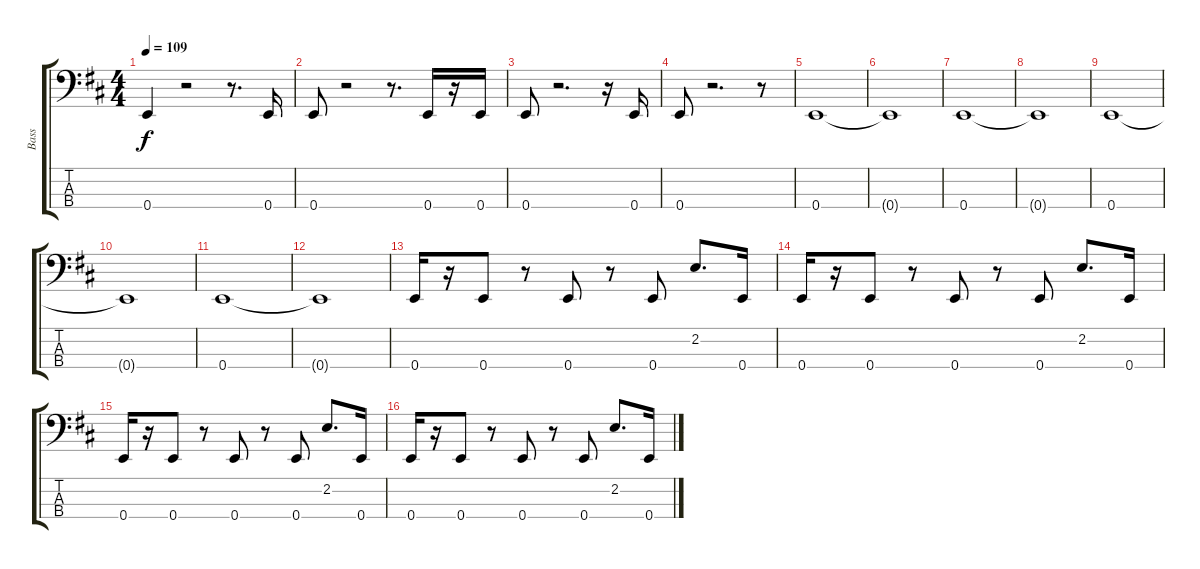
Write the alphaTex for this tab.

\track ("Bass" "Bass") {instrument electricbassfinger}
\staff {score tabs}
\tuning (G2 D2 A1 E1) {hide}
\ts (4 4)
\tempo 109
\clef f4
\ks d
0.4.4{dy f} r.2 r.8{d} 0.4.16 |
0.4.8 r.2 r.8{d} 0.4.16 r.16 0.4.16 |
0.4.8 r.2{d} r.16 0.4.16 |
0.4.8 r.2{d} r.8 |
0.4.1 |
0.4{t}.1 |
0.4.1 |
0.4{t}.1 |
0.4.1 |
0.4{t}.1 |
0.4.1 |
0.4{t}.1 |
0.4.16 r.16 0.4.8 r.8 0.4.8 r.8 0.4.8 2.2.8{d} 0.4.16 |
0.4.16 r.16 0.4.8 r.8 0.4.8 r.8 0.4.8 2.2.8{d} 0.4.16 |
0.4.16 r.16 0.4.8 r.8 0.4.8 r.8 0.4.8 2.2.8{d} 0.4.16 |
0.4.16 r.16 0.4.8 r.8 0.4.8 r.8 0.4.8 2.2.8{d} 0.4.16
